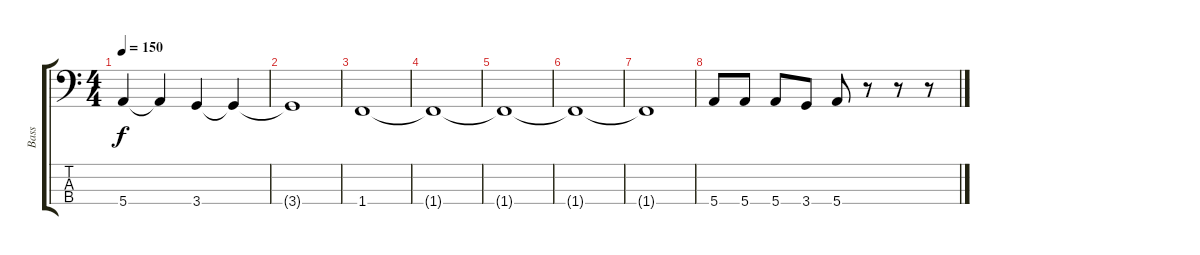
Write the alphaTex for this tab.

\track ("Bass" "Bass") {instrument electricbassfinger}
\staff {score tabs}
\tuning (G2 D2 A1 E1) {hide}
\ts (4 4)
\tempo 150
\clef f4
\ks c
5.4{t}.4{dy f} 5.4{t}.4 3.4.4 3.4{t}.4 |
3.4{t}.1 |
1.4.1 |
1.4{t}.1 |
1.4{t}.1 |
1.4{t}.1 |
1.4{t}.1 |
5.4.8 5.4.8 5.4.8 3.4.8 5.4.8 r.8 r.8 r.8
